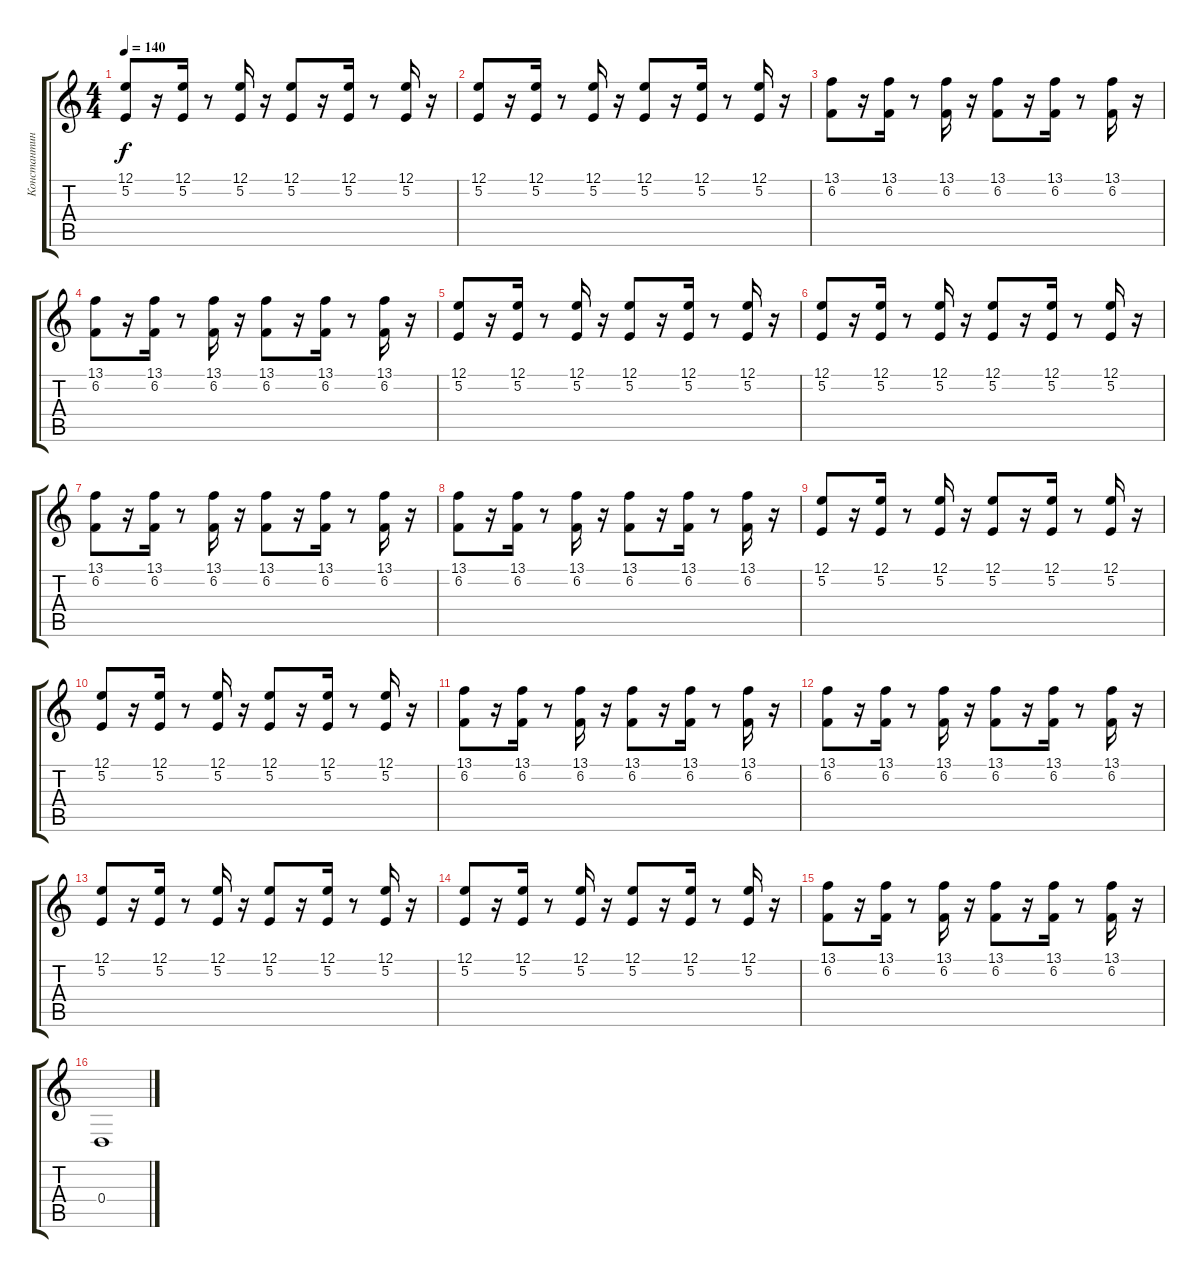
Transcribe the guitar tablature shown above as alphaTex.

\track ("Константин Бекрев" "Константин") {instrument tremolostrings}
\staff {score tabs}
\tuning (E4 B3 G3 D3 A2 E2) {hide}
\ts (4 4)
\tempo 140
\clef g2
\ks c
(12.1 5.2).8{dy f} r.16 (12.1 5.2).16 r.8 (12.1 5.2).16 r.16 (12.1 5.2).8 r.16 (12.1 5.2).16 r.8 (12.1 5.2).16 r.16 |
(12.1 5.2).8 r.16 (12.1 5.2).16 r.8 (12.1 5.2).16 r.16 (12.1 5.2).8 r.16 (12.1 5.2).16 r.8 (12.1 5.2).16 r.16 |
(13.1 6.2).8 r.16 (13.1 6.2).16 r.8 (13.1 6.2).16 r.16 (13.1 6.2).8 r.16 (13.1 6.2).16 r.8 (13.1 6.2).16 r.16 |
(13.1 6.2).8 r.16 (13.1 6.2).16 r.8 (13.1 6.2).16 r.16 (13.1 6.2).8 r.16 (13.1 6.2).16 r.8 (13.1 6.2).16 r.16 |
(12.1 5.2).8 r.16 (12.1 5.2).16 r.8 (12.1 5.2).16 r.16 (12.1 5.2).8 r.16 (12.1 5.2).16 r.8 (12.1 5.2).16 r.16 |
(12.1 5.2).8 r.16 (12.1 5.2).16 r.8 (12.1 5.2).16 r.16 (12.1 5.2).8 r.16 (12.1 5.2).16 r.8 (12.1 5.2).16 r.16 |
(13.1 6.2).8 r.16 (13.1 6.2).16 r.8 (13.1 6.2).16 r.16 (13.1 6.2).8 r.16 (13.1 6.2).16 r.8 (13.1 6.2).16 r.16 |
(13.1 6.2).8 r.16 (13.1 6.2).16 r.8 (13.1 6.2).16 r.16 (13.1 6.2).8 r.16 (13.1 6.2).16 r.8 (13.1 6.2).16 r.16 |
(12.1 5.2).8 r.16 (12.1 5.2).16 r.8 (12.1 5.2).16 r.16 (12.1 5.2).8 r.16 (12.1 5.2).16 r.8 (12.1 5.2).16 r.16 |
(12.1 5.2).8 r.16 (12.1 5.2).16 r.8 (12.1 5.2).16 r.16 (12.1 5.2).8 r.16 (12.1 5.2).16 r.8 (12.1 5.2).16 r.16 |
(13.1 6.2).8 r.16 (13.1 6.2).16 r.8 (13.1 6.2).16 r.16 (13.1 6.2).8 r.16 (13.1 6.2).16 r.8 (13.1 6.2).16 r.16 |
(13.1 6.2).8 r.16 (13.1 6.2).16 r.8 (13.1 6.2).16 r.16 (13.1 6.2).8 r.16 (13.1 6.2).16 r.8 (13.1 6.2).16 r.16 |
(12.1 5.2).8 r.16 (12.1 5.2).16 r.8 (12.1 5.2).16 r.16 (12.1 5.2).8 r.16 (12.1 5.2).16 r.8 (12.1 5.2).16 r.16 |
(12.1 5.2).8 r.16 (12.1 5.2).16 r.8 (12.1 5.2).16 r.16 (12.1 5.2).8 r.16 (12.1 5.2).16 r.8 (12.1 5.2).16 r.16 |
(13.1 6.2).8 r.16 (13.1 6.2).16 r.8 (13.1 6.2).16 r.16 (13.1 6.2).8 r.16 (13.1 6.2).16 r.8 (13.1 6.2).16 r.16 |
0.4.1{instrument synthstrings1}
